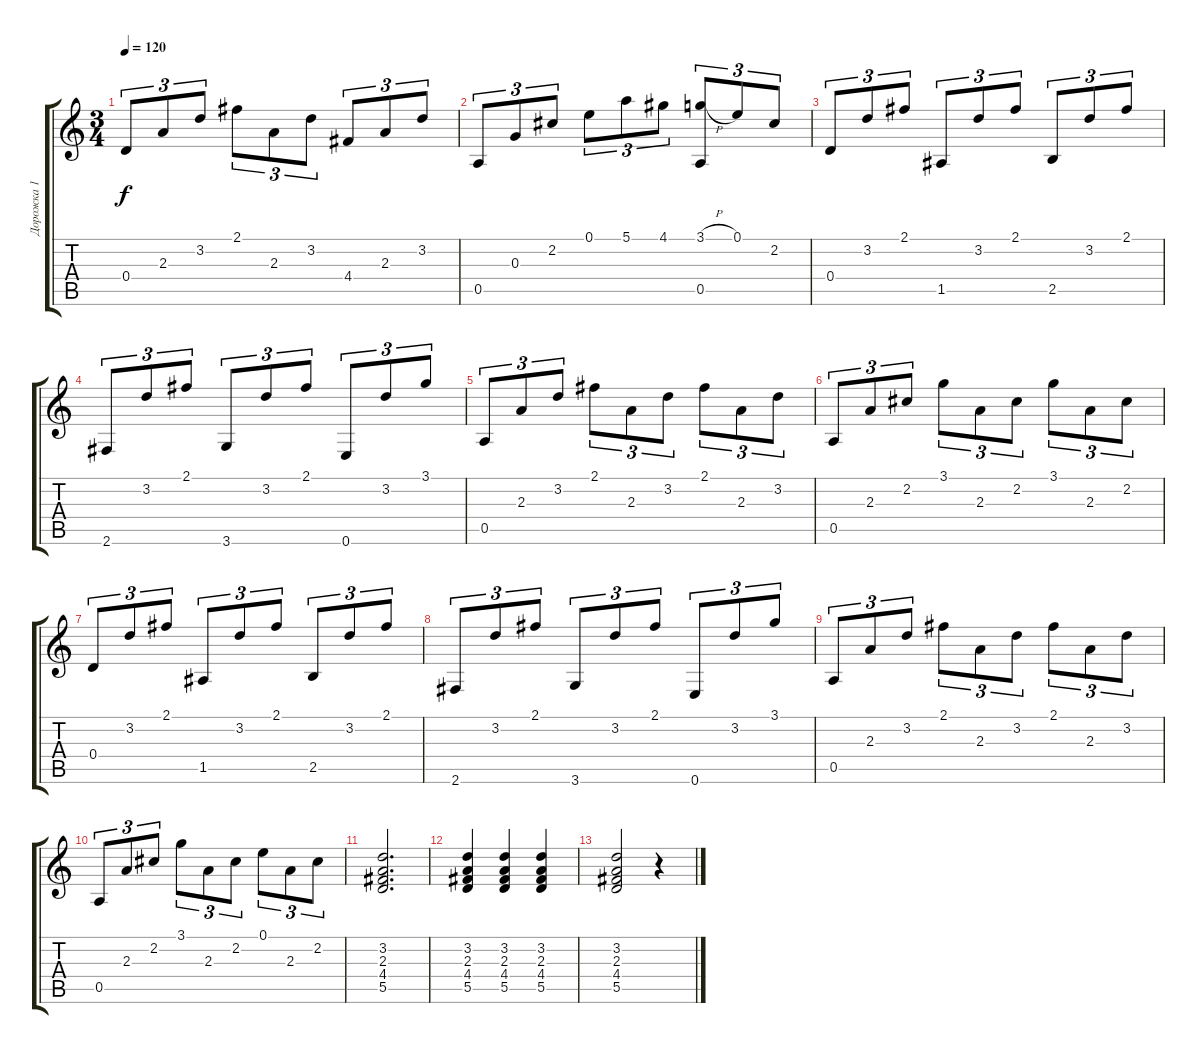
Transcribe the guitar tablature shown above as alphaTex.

\track ("Дорожка 1" "Дорожка 1") {instrument acousticguitarnylon}
\staff {score tabs}
\tuning (E4 B3 G3 D3 A2 E2) {hide}
\ts (3 4)
\tempo 120
\clef g2
\ks c
0.4.8{tu (3 2) dy f} 2.3.8{tu (3 2)} 3.2.8{tu (3 2)} 2.1.8{tu (3 2)} 2.3.8{tu (3 2)} 3.2.8{tu (3 2)} 4.4.8{tu (3 2)} 2.3.8{tu (3 2)} 3.2.8{tu (3 2)} |
0.5.8{tu (3 2)} 0.3.8{tu (3 2)} 2.2.8{tu (3 2)} 0.1.8{tu (3 2)} 5.1.8{tu (3 2)} 4.1.8{tu (3 2)} (3.1{h} 0.5).8{tu (3 2)} 0.1.8{tu (3 2)} 2.2.8{tu (3 2)} |
0.4.8{tu (3 2)} 3.2.8{tu (3 2)} 2.1.8{tu (3 2)} 1.5.8{tu (3 2)} 3.2.8{tu (3 2)} 2.1.8{tu (3 2)} 2.5.8{tu (3 2)} 3.2.8{tu (3 2)} 2.1.8{tu (3 2)} |
2.6.8{tu (3 2)} 3.2.8{tu (3 2)} 2.1.8{tu (3 2)} 3.6.8{tu (3 2)} 3.2.8{tu (3 2)} 2.1.8{tu (3 2)} 0.6.8{tu (3 2)} 3.2.8{tu (3 2)} 3.1.8{tu (3 2)} |
0.5.8{tu (3 2)} 2.3.8{tu (3 2)} 3.2.8{tu (3 2)} 2.1.8{tu (3 2)} 2.3.8{tu (3 2)} 3.2.8{tu (3 2)} 2.1.8{tu (3 2)} 2.3.8{tu (3 2)} 3.2.8{tu (3 2)} |
0.5.8{tu (3 2)} 2.3.8{tu (3 2)} 2.2.8{tu (3 2)} 3.1.8{tu (3 2)} 2.3.8{tu (3 2)} 2.2.8{tu (3 2)} 3.1.8{tu (3 2)} 2.3.8{tu (3 2)} 2.2.8{tu (3 2)} |
0.4.8{tu (3 2)} 3.2.8{tu (3 2)} 2.1.8{tu (3 2)} 1.5.8{tu (3 2)} 3.2.8{tu (3 2)} 2.1.8{tu (3 2)} 2.5.8{tu (3 2)} 3.2.8{tu (3 2)} 2.1.8{tu (3 2)} |
2.6.8{tu (3 2)} 3.2.8{tu (3 2)} 2.1.8{tu (3 2)} 3.6.8{tu (3 2)} 3.2.8{tu (3 2)} 2.1.8{tu (3 2)} 0.6.8{tu (3 2)} 3.2.8{tu (3 2)} 3.1.8{tu (3 2)} |
0.5.8{tu (3 2)} 2.3.8{tu (3 2)} 3.2.8{tu (3 2)} 2.1.8{tu (3 2)} 2.3.8{tu (3 2)} 3.2.8{tu (3 2)} 2.1.8{tu (3 2)} 2.3.8{tu (3 2)} 3.2.8{tu (3 2)} |
0.5.8{tu (3 2)} 2.3.8{tu (3 2)} 2.2.8{tu (3 2)} 3.1.8{tu (3 2)} 2.3.8{tu (3 2)} 2.2.8{tu (3 2)} 0.1.8{tu (3 2)} 2.3.8{tu (3 2)} 2.2.8{tu (3 2)} |
(3.2 2.3 4.4 5.5).2{d} |
(3.2 2.3 4.4 5.5).4 (3.2 2.3 4.4 5.5).4 (3.2 2.3 4.4 5.5).4 |
(3.2 2.3 4.4 5.5).2 r.4
